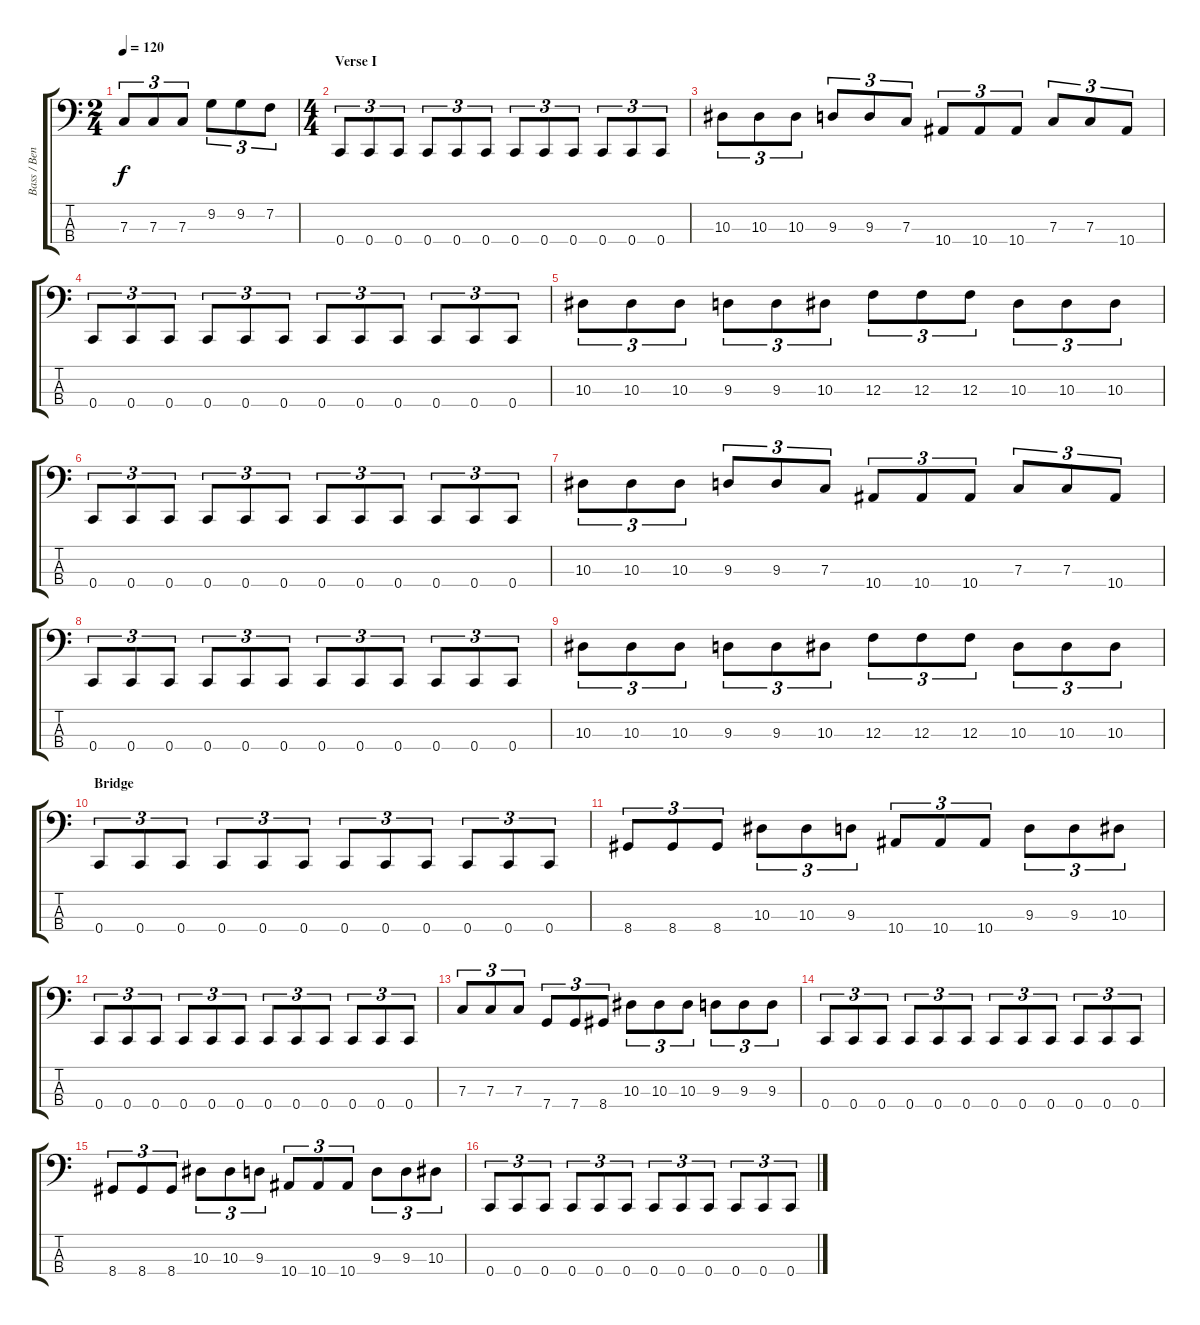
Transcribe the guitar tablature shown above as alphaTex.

\track ("Bass / Ben" "Bass / Ben") {instrument electricbassfinger}
\staff {score tabs}
\tuning (Eb2 Bb1 F1 C1) {hide}
\ts (2 4)
\tempo 120
\clef f4
\ks c
7.3.8{tu (3 2) dy f} 7.3.8{tu (3 2)} 7.3.8{tu (3 2)} 9.2.8{tu (3 2)} 9.2.8{tu (3 2)} 7.2.8{tu (3 2)} |
\ts (4 4)
\section ("" "Verse I")
0.4.8{tu (3 2)} 0.4.8{tu (3 2)} 0.4.8{tu (3 2)} 0.4.8{tu (3 2)} 0.4.8{tu (3 2)} 0.4.8{tu (3 2)} 0.4.8{tu (3 2)} 0.4.8{tu (3 2)} 0.4.8{tu (3 2)} 0.4.8{tu (3 2)} 0.4.8{tu (3 2)} 0.4.8{tu (3 2)} |
10.3.8{tu (3 2)} 10.3.8{tu (3 2)} 10.3.8{tu (3 2)} 9.3.8{tu (3 2)} 9.3.8{tu (3 2)} 7.3.8{tu (3 2)} 10.4.8{tu (3 2)} 10.4.8{tu (3 2)} 10.4.8{tu (3 2)} 7.3.8{tu (3 2)} 7.3.8{tu (3 2)} 10.4.8{tu (3 2)} |
0.4.8{tu (3 2)} 0.4.8{tu (3 2)} 0.4.8{tu (3 2)} 0.4.8{tu (3 2)} 0.4.8{tu (3 2)} 0.4.8{tu (3 2)} 0.4.8{tu (3 2)} 0.4.8{tu (3 2)} 0.4.8{tu (3 2)} 0.4.8{tu (3 2)} 0.4.8{tu (3 2)} 0.4.8{tu (3 2)} |
10.3.8{tu (3 2)} 10.3.8{tu (3 2)} 10.3.8{tu (3 2)} 9.3.8{tu (3 2)} 9.3.8{tu (3 2)} 10.3.8{tu (3 2)} 12.3.8{tu (3 2)} 12.3.8{tu (3 2)} 12.3.8{tu (3 2)} 10.3.8{tu (3 2)} 10.3.8{tu (3 2)} 10.3.8{tu (3 2)} |
0.4.8{tu (3 2)} 0.4.8{tu (3 2)} 0.4.8{tu (3 2)} 0.4.8{tu (3 2)} 0.4.8{tu (3 2)} 0.4.8{tu (3 2)} 0.4.8{tu (3 2)} 0.4.8{tu (3 2)} 0.4.8{tu (3 2)} 0.4.8{tu (3 2)} 0.4.8{tu (3 2)} 0.4.8{tu (3 2)} |
10.3.8{tu (3 2)} 10.3.8{tu (3 2)} 10.3.8{tu (3 2)} 9.3.8{tu (3 2)} 9.3.8{tu (3 2)} 7.3.8{tu (3 2)} 10.4.8{tu (3 2)} 10.4.8{tu (3 2)} 10.4.8{tu (3 2)} 7.3.8{tu (3 2)} 7.3.8{tu (3 2)} 10.4.8{tu (3 2)} |
0.4.8{tu (3 2)} 0.4.8{tu (3 2)} 0.4.8{tu (3 2)} 0.4.8{tu (3 2)} 0.4.8{tu (3 2)} 0.4.8{tu (3 2)} 0.4.8{tu (3 2)} 0.4.8{tu (3 2)} 0.4.8{tu (3 2)} 0.4.8{tu (3 2)} 0.4.8{tu (3 2)} 0.4.8{tu (3 2)} |
10.3.8{tu (3 2)} 10.3.8{tu (3 2)} 10.3.8{tu (3 2)} 9.3.8{tu (3 2)} 9.3.8{tu (3 2)} 10.3.8{tu (3 2)} 12.3.8{tu (3 2)} 12.3.8{tu (3 2)} 12.3.8{tu (3 2)} 10.3.8{tu (3 2)} 10.3.8{tu (3 2)} 10.3.8{tu (3 2)} |
\section ("" "Bridge")
0.4.8{tu (3 2)} 0.4.8{tu (3 2)} 0.4.8{tu (3 2)} 0.4.8{tu (3 2)} 0.4.8{tu (3 2)} 0.4.8{tu (3 2)} 0.4.8{tu (3 2)} 0.4.8{tu (3 2)} 0.4.8{tu (3 2)} 0.4.8{tu (3 2)} 0.4.8{tu (3 2)} 0.4.8{tu (3 2)} |
8.4.8{tu (3 2)} 8.4.8{tu (3 2)} 8.4.8{tu (3 2)} 10.3.8{tu (3 2)} 10.3.8{tu (3 2)} 9.3.8{tu (3 2)} 10.4.8{tu (3 2)} 10.4.8{tu (3 2)} 10.4.8{tu (3 2)} 9.3.8{tu (3 2)} 9.3.8{tu (3 2)} 10.3.8{tu (3 2)} |
0.4.8{tu (3 2)} 0.4.8{tu (3 2)} 0.4.8{tu (3 2)} 0.4.8{tu (3 2)} 0.4.8{tu (3 2)} 0.4.8{tu (3 2)} 0.4.8{tu (3 2)} 0.4.8{tu (3 2)} 0.4.8{tu (3 2)} 0.4.8{tu (3 2)} 0.4.8{tu (3 2)} 0.4.8{tu (3 2)} |
7.3.8{tu (3 2)} 7.3.8{tu (3 2)} 7.3.8{tu (3 2)} 7.4.8{tu (3 2)} 7.4.8{tu (3 2)} 8.4.8{tu (3 2)} 10.3.8{tu (3 2)} 10.3.8{tu (3 2)} 10.3.8{tu (3 2)} 9.3.8{tu (3 2)} 9.3.8{tu (3 2)} 9.3.8{tu (3 2)} |
0.4.8{tu (3 2)} 0.4.8{tu (3 2)} 0.4.8{tu (3 2)} 0.4.8{tu (3 2)} 0.4.8{tu (3 2)} 0.4.8{tu (3 2)} 0.4.8{tu (3 2)} 0.4.8{tu (3 2)} 0.4.8{tu (3 2)} 0.4.8{tu (3 2)} 0.4.8{tu (3 2)} 0.4.8{tu (3 2)} |
8.4.8{tu (3 2)} 8.4.8{tu (3 2)} 8.4.8{tu (3 2)} 10.3.8{tu (3 2)} 10.3.8{tu (3 2)} 9.3.8{tu (3 2)} 10.4.8{tu (3 2)} 10.4.8{tu (3 2)} 10.4.8{tu (3 2)} 9.3.8{tu (3 2)} 9.3.8{tu (3 2)} 10.3.8{tu (3 2)} |
0.4.8{tu (3 2)} 0.4.8{tu (3 2)} 0.4.8{tu (3 2)} 0.4.8{tu (3 2)} 0.4.8{tu (3 2)} 0.4.8{tu (3 2)} 0.4.8{tu (3 2)} 0.4.8{tu (3 2)} 0.4.8{tu (3 2)} 0.4.8{tu (3 2)} 0.4.8{tu (3 2)} 0.4.8{tu (3 2)}
